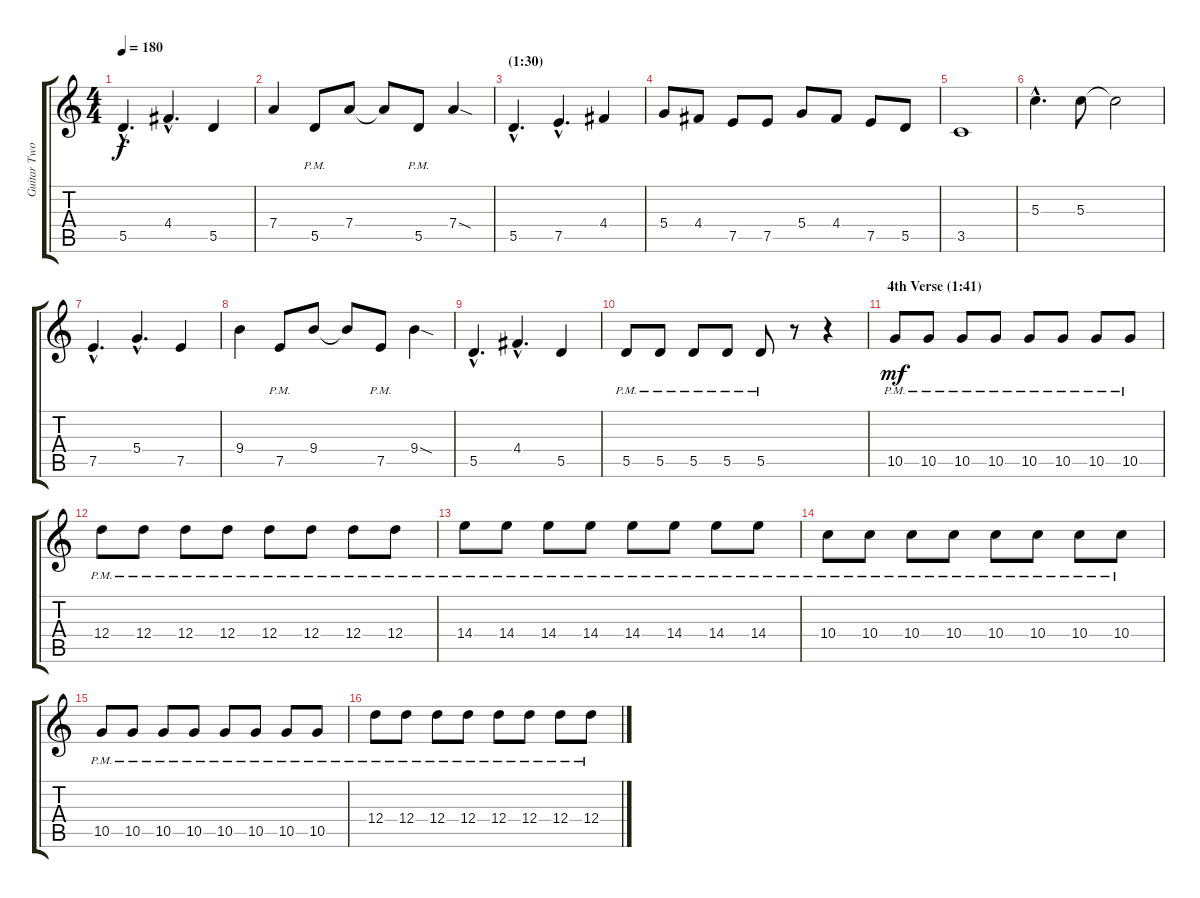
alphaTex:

\track ("Guitar Two" "Guitar Two") {instrument distortionguitar}
\staff {score tabs}
\tuning (E4 B3 G3 D3 A2 E2) {hide}
\ts (4 4)
\tempo 180
\clef g2
\ks c
5.5{hac}.4{d dy f} 4.4{hac}.4{d} 5.5.4 |
7.4.4 5.5{pm}.8 7.4.8 7.4{t}.8 5.5{pm}.8 7.4{sod}.4 |
\section ("" "(1:30)")
5.5{hac}.4{d} 7.5{hac}.4{d} 4.4.4 |
5.4.8 4.4.8 7.5.8 7.5.8 5.4.8 4.4.8 7.5.8 5.5.8 |
3.5.1 |
5.3{hac}.4{d} 5.3.8 5.3{t}.2 |
7.5{hac}.4{d} 5.4{hac}.4{d} 7.5.4 |
9.4.4 7.5{pm}.8 9.4.8 9.4{t}.8 7.5{pm}.8 9.4{sod}.4 |
5.5{hac}.4{d} 4.4{hac}.4{d} 5.5.4 |
5.5{pm}.8 5.5{pm}.8 5.5{pm}.8 5.5{pm}.8 5.5{pm}.8 r.8 r.4 |
\section ("" "4th Verse (1:41)")
10.5{pm}.8{dy mf} 10.5{pm}.8 10.5{pm}.8 10.5{pm}.8 10.5{pm}.8 10.5{pm}.8 10.5{pm}.8 10.5{pm}.8 |
12.4{pm}.8 12.4{pm}.8 12.4{pm}.8 12.4{pm}.8 12.4{pm}.8 12.4{pm}.8 12.4{pm}.8 12.4{pm}.8 |
14.4{pm}.8 14.4{pm}.8 14.4{pm}.8 14.4{pm}.8 14.4{pm}.8 14.4{pm}.8 14.4{pm}.8 14.4{pm}.8 |
10.4{pm}.8 10.4{pm}.8 10.4{pm}.8 10.4{pm}.8 10.4{pm}.8 10.4{pm}.8 10.4{pm}.8 10.4{pm}.8 |
10.5{pm}.8 10.5{pm}.8 10.5{pm}.8 10.5{pm}.8 10.5{pm}.8 10.5{pm}.8 10.5{pm}.8 10.5{pm}.8 |
12.4{pm}.8 12.4{pm}.8 12.4{pm}.8 12.4{pm}.8 12.4{pm}.8 12.4{pm}.8 12.4{pm}.8 12.4{pm}.8
